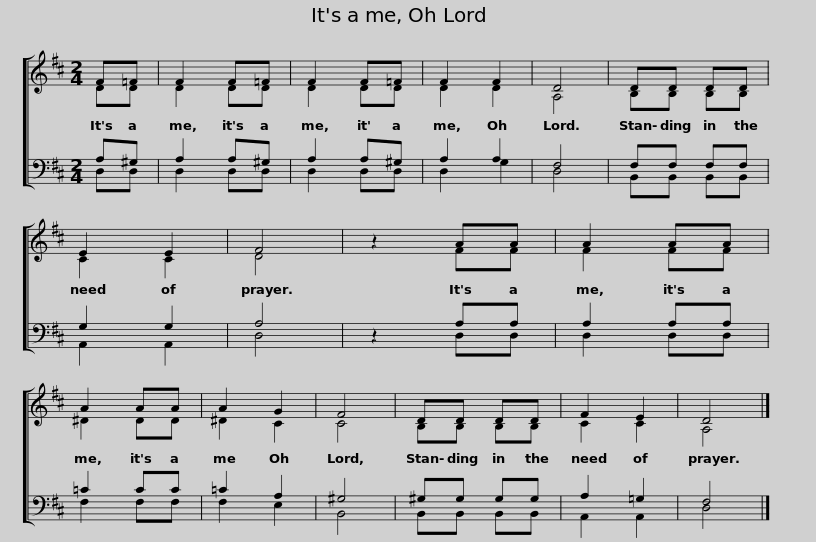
X:1
%%score [ ( 1 2 ) ( 3 4 ) ]
L:1/8
M:2/4
I:linebreak $
K:D
V:1 treble
V:2 treble
V:3 bass
V:4 bass
V:1
 F=F | F2 F=F | F2 F=F | F2 F2 | D4 | %5
 DD DD | E2 E2 | F4 |$ z2 AA | A2 AA | %10
 A2 AA | A2 G2 | F4 | DD DD | F2 E2 | %15
 D4 |] %16
V:2
 DD | D2 DD | D2 DD | D2 D2 | A,4 | %5
 B,B, B,B, | C2 C2 | D4 |$ x2 FF | F2 FF | %10
 ^D2 DD | ^D2 C2 | C4 | B,B, B,B, | C2 C2 | %15
 A,4 |] %16
V:3
 A,^G, | A,2 A,^G, | A,2 A,^G, | A,2 A,2 | F,4 | %5
 F,F, F,F, | G,2 G,2 | A,4 |$ z2 A,A, | A,2 A,A, | %10
 =C2 CC | =C2 A,2 | ^G,4 | ^G,G, G,G, | A,2 =G,2 | %15
 F,4 |] %16
V:4
 D,D, | D,2 D,D, | D,2 D,D, | D,2 G,2 | D,4 | %5
 B,,B,, B,,B,, | A,,2 A,,2 | D,4 |$ x2 D,D, | D,2 D,D, | %10
 F,2 F,F, | F,2 E,2 | B,,4 | B,,B,, B,,B,, | A,,2 A,,2 | %15
 D,4 |] %16
